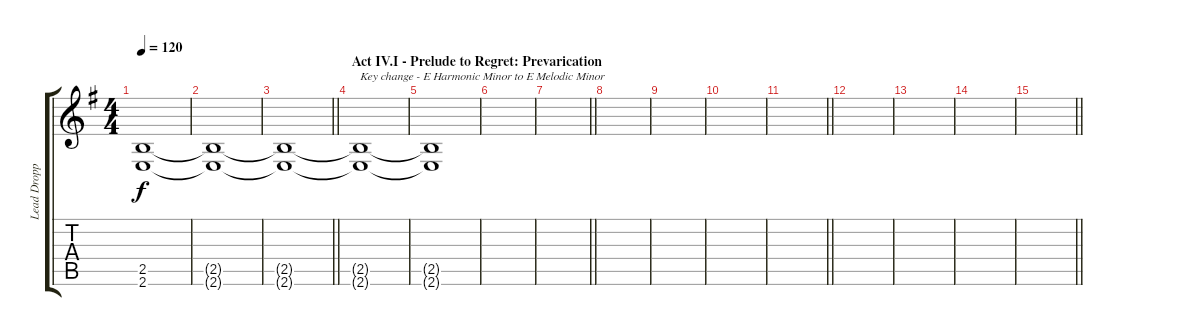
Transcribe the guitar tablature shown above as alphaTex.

\track ("Lead Dropped D " "Lead Dropp") {instrument distortionguitar}
\staff {score tabs}
\tuning (E4 B3 G3 D3 A2 D2) {hide}
\ts (4 4)
\tempo 120
\clef g2
\ks eminor
(2.5{t} 2.6{t}).1{dy f} |
(2.5{t} 2.6{t}).1{volume 0} |
\barLineRight lightlight
(2.5{t} 2.6{t}).1 |
\section ("" "Act IV.I - Prelude to Regret: Prevarication")
(2.5{t} 2.6{t}).1{txt "Key change - E Harmonic Minor to E Melodic Minor"} |
(2.5{t} 2.6{t}).1 |
|
\barLineRight lightlight
|
|
|
|
\barLineRight lightlight
|
|
|
|
\barLineRight lightlight
